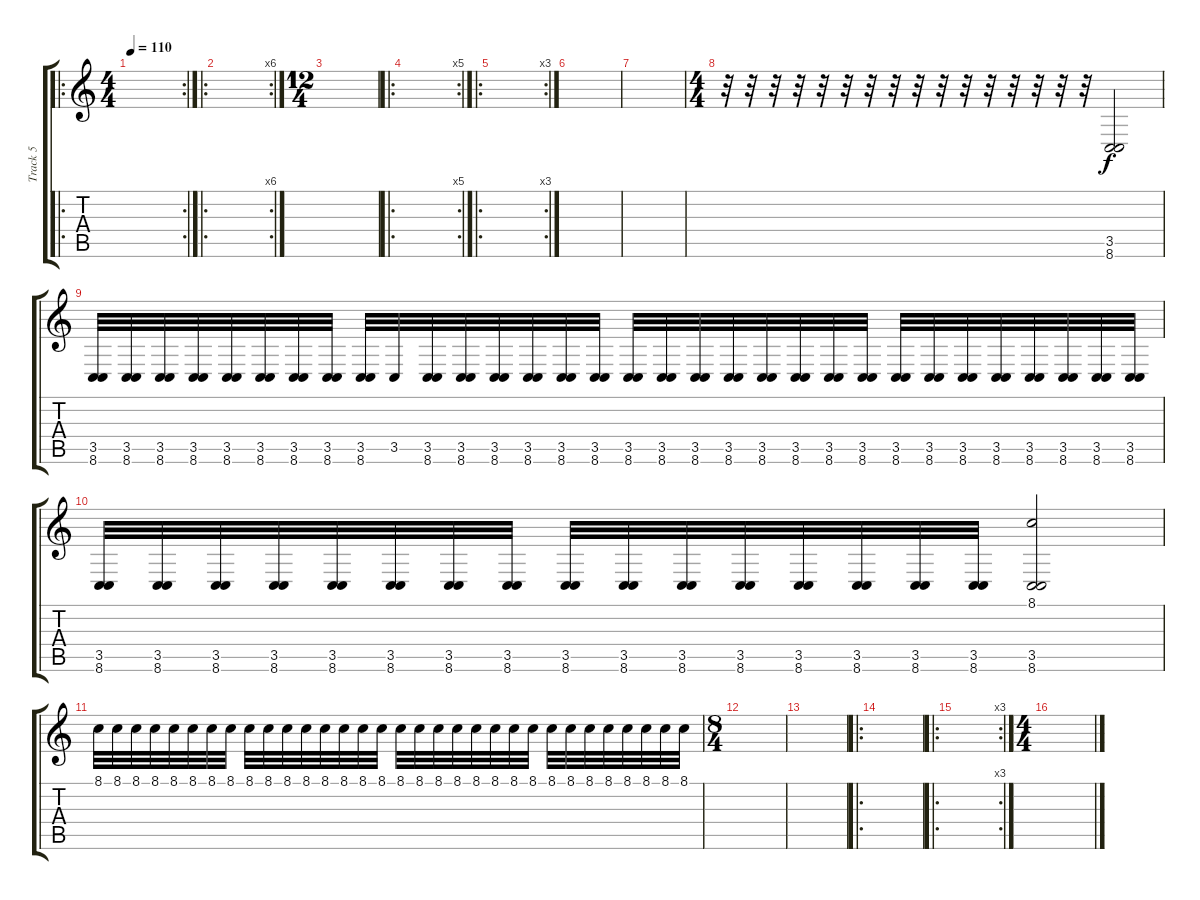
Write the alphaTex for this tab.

\track ("Track 5" "Track 5") {instrument fx7echoes}
\staff {score tabs}
\tuning (E4 B3 G3 D3 A2 E2) {hide}
\ro
\rc 2
\ts (4 4)
\tempo 110
\clef g2
\ks c
|
\ro
\rc 6
|
\ts (12 4)
|
\ro
\rc 5
|
\ro
\rc 3
|
|
|
\ts (4 4)
r.32 r.32 r.32 r.32 r.32 r.32 r.32 r.32 r.32 r.32 r.32 r.32 r.32 r.32 r.32 r.32 (3.5 8.6).2 |
(3.5 8.6).32 (3.5 8.6).32 (3.5 8.6).32 (3.5 8.6).32 (3.5 8.6).32 (3.5 8.6).32 (3.5 8.6).32 (3.5 8.6).32 (3.5 8.6).32 3.5.32 (3.5 8.6).32 (3.5 8.6).32 (3.5 8.6).32 (3.5 8.6).32 (3.5 8.6).32 (3.5 8.6).32 (3.5 8.6).32 (3.5 8.6).32 (3.5 8.6).32 (3.5 8.6).32 (3.5 8.6).32 (3.5 8.6).32 (3.5 8.6).32 (3.5 8.6).32 (3.5 8.6).32 (3.5 8.6).32 (3.5 8.6).32 (3.5 8.6).32 (3.5 8.6).32 (3.5 8.6).32 (3.5 8.6).32 (3.5 8.6).32 |
(3.5 8.6).32 (3.5 8.6).32 (3.5 8.6).32 (3.5 8.6).32 (3.5 8.6).32 (3.5 8.6).32 (3.5 8.6).32 (3.5 8.6).32 (3.5 8.6).32 (3.5 8.6).32 (3.5 8.6).32 (3.5 8.6).32 (3.5 8.6).32 (3.5 8.6).32 (3.5 8.6).32 (3.5 8.6).32 (8.1 3.5 8.6).2 |
8.1.32 8.1.32 8.1.32 8.1.32 8.1.32 8.1.32 8.1.32 8.1.32 8.1.32 8.1.32 8.1.32 8.1.32 8.1.32 8.1.32 8.1.32 8.1.32 8.1.32 8.1.32 8.1.32 8.1.32 8.1.32 8.1.32 8.1.32 8.1.32 8.1.32 8.1.32 8.1.32 8.1.32 8.1.32 8.1.32 8.1.32 8.1.32 |
\ts (8 4)
|
|
\ro
|
\ro
\rc 3
|
\ts (4 4)
